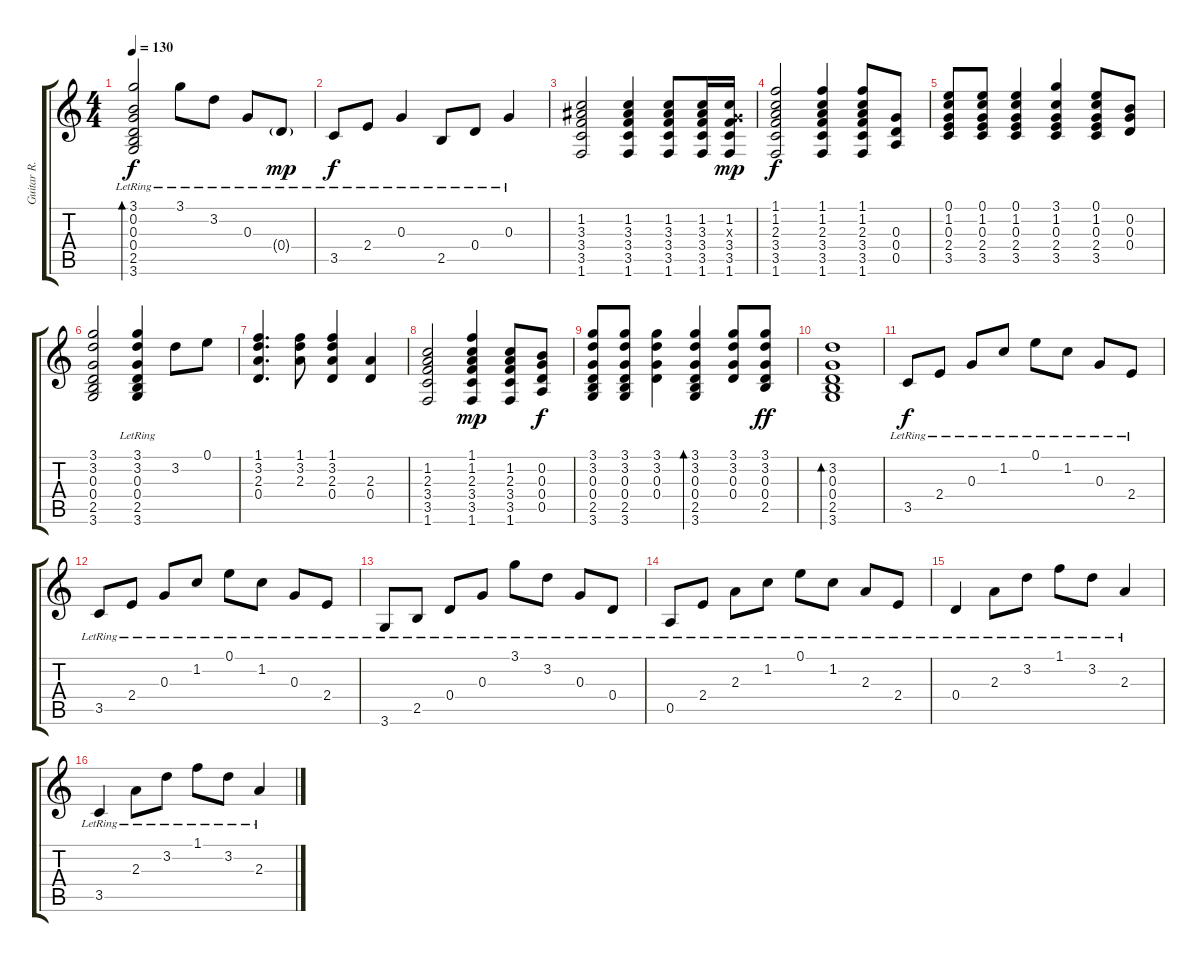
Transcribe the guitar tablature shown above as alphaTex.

\track ("Guitar R. Acoustic" "Guitar R. ") {instrument acousticguitarsteel}
\staff {score tabs}
\tuning (E4 B3 G3 D3 A2 E2) {hide}
\ts (4 4)
\tempo 130
\clef g2
\ks c
(3.1{lr} 0.2{lr} 0.3{lr} 0.4{lr} 2.5{lr} 3.6{lr}).2{bd 60 dy f} 3.1{lr}.8 3.2{lr}.8 0.3{lr}.8 0.4{g lr}.8{dy mp} |
3.5{lr}.8{dy f} 2.4{lr}.8 0.3{lr}.4 2.5{lr}.8 0.4{lr}.8 0.3{lr}.4 |
(1.2 3.3 3.4 3.5 1.6).2 (1.2 3.3 3.4 3.5 1.6).4 (1.2 3.3 3.4 3.5 1.6).8 (1.2 3.3 3.4 3.5 1.6).16 (1.2 0.3{x} 3.4 3.5 1.6).16{dy mp} |
(1.1 1.2 2.3 3.4 3.5 1.6).2{dy f} (1.1 1.2 2.3 3.4 3.5 1.6).4 (1.1 1.2 2.3 3.4 3.5 1.6).8 (0.3 0.4 0.5).8 |
(0.1 1.2 0.3 2.4 3.5).8 (0.1 1.2 0.3 2.4 3.5).8 (0.1 1.2 0.3 2.4 3.5).4 (3.1 1.2 0.3 2.4 3.5).4 (0.1 1.2 0.3 2.4 3.5).8 (0.2 0.3 0.4).8 |
(3.1 3.2 0.3 0.4 2.5 3.6).2 (3.1{lr} 3.2{lr} 0.3{lr} 0.4{lr} 2.5{lr} 3.6{lr}).4 3.2.8 0.1.8 |
(1.1 3.2 2.3 0.4).4{d} (1.1 3.2 2.3).8 (1.1 3.2 2.3 0.4).4 (2.3 0.4).4 |
(1.2 2.3 3.4 3.5 1.6).2 (1.1 1.2 2.3 3.4 3.5 1.6).4{dy mp} (1.2 2.3 3.4 3.5 1.6).8 (0.2 0.3 0.4 0.5).8{dy f} |
(3.1 3.2 0.3 0.4 2.5 3.6).8 (3.1 3.2 0.3 0.4 2.5 3.6).8 (3.1 3.2 0.3 0.4).4 (3.1 3.2 0.3 0.4 2.5 3.6).4{bd 30} (3.1 3.2 0.3 0.4).8 (3.1 3.2 0.3 0.4 2.5).8{dy ff} |
(3.2 0.3 0.4 2.5 3.6).1{bd 120} |
3.5{lr}.8{dy f} 2.4{lr}.8 0.3{lr}.8 1.2{lr}.8 0.1{lr}.8 1.2{lr}.8 0.3{lr}.8 2.4{lr}.8 |
3.5{lr}.8 2.4{lr}.8 0.3{lr}.8 1.2{lr}.8 0.1{lr}.8 1.2{lr}.8 0.3{lr}.8 2.4{lr}.8 |
3.6{lr}.8 2.5{lr}.8 0.4{lr}.8 0.3{lr}.8 3.1{lr}.8 3.2{lr}.8 0.3{lr}.8 0.4{lr}.8 |
0.5{lr}.8 2.4{lr}.8 2.3{lr}.8 1.2{lr}.8 0.1{lr}.8 1.2{lr}.8 2.3{lr}.8 2.4{lr}.8 |
0.4{lr}.4 2.3{lr}.8 3.2{lr}.8 1.1{lr}.8 3.2{lr}.8 2.3{lr}.4 |
3.5{lr}.4 2.3{lr}.8 3.2{lr}.8 1.1{lr}.8 3.2{lr}.8 2.3{lr}.4
